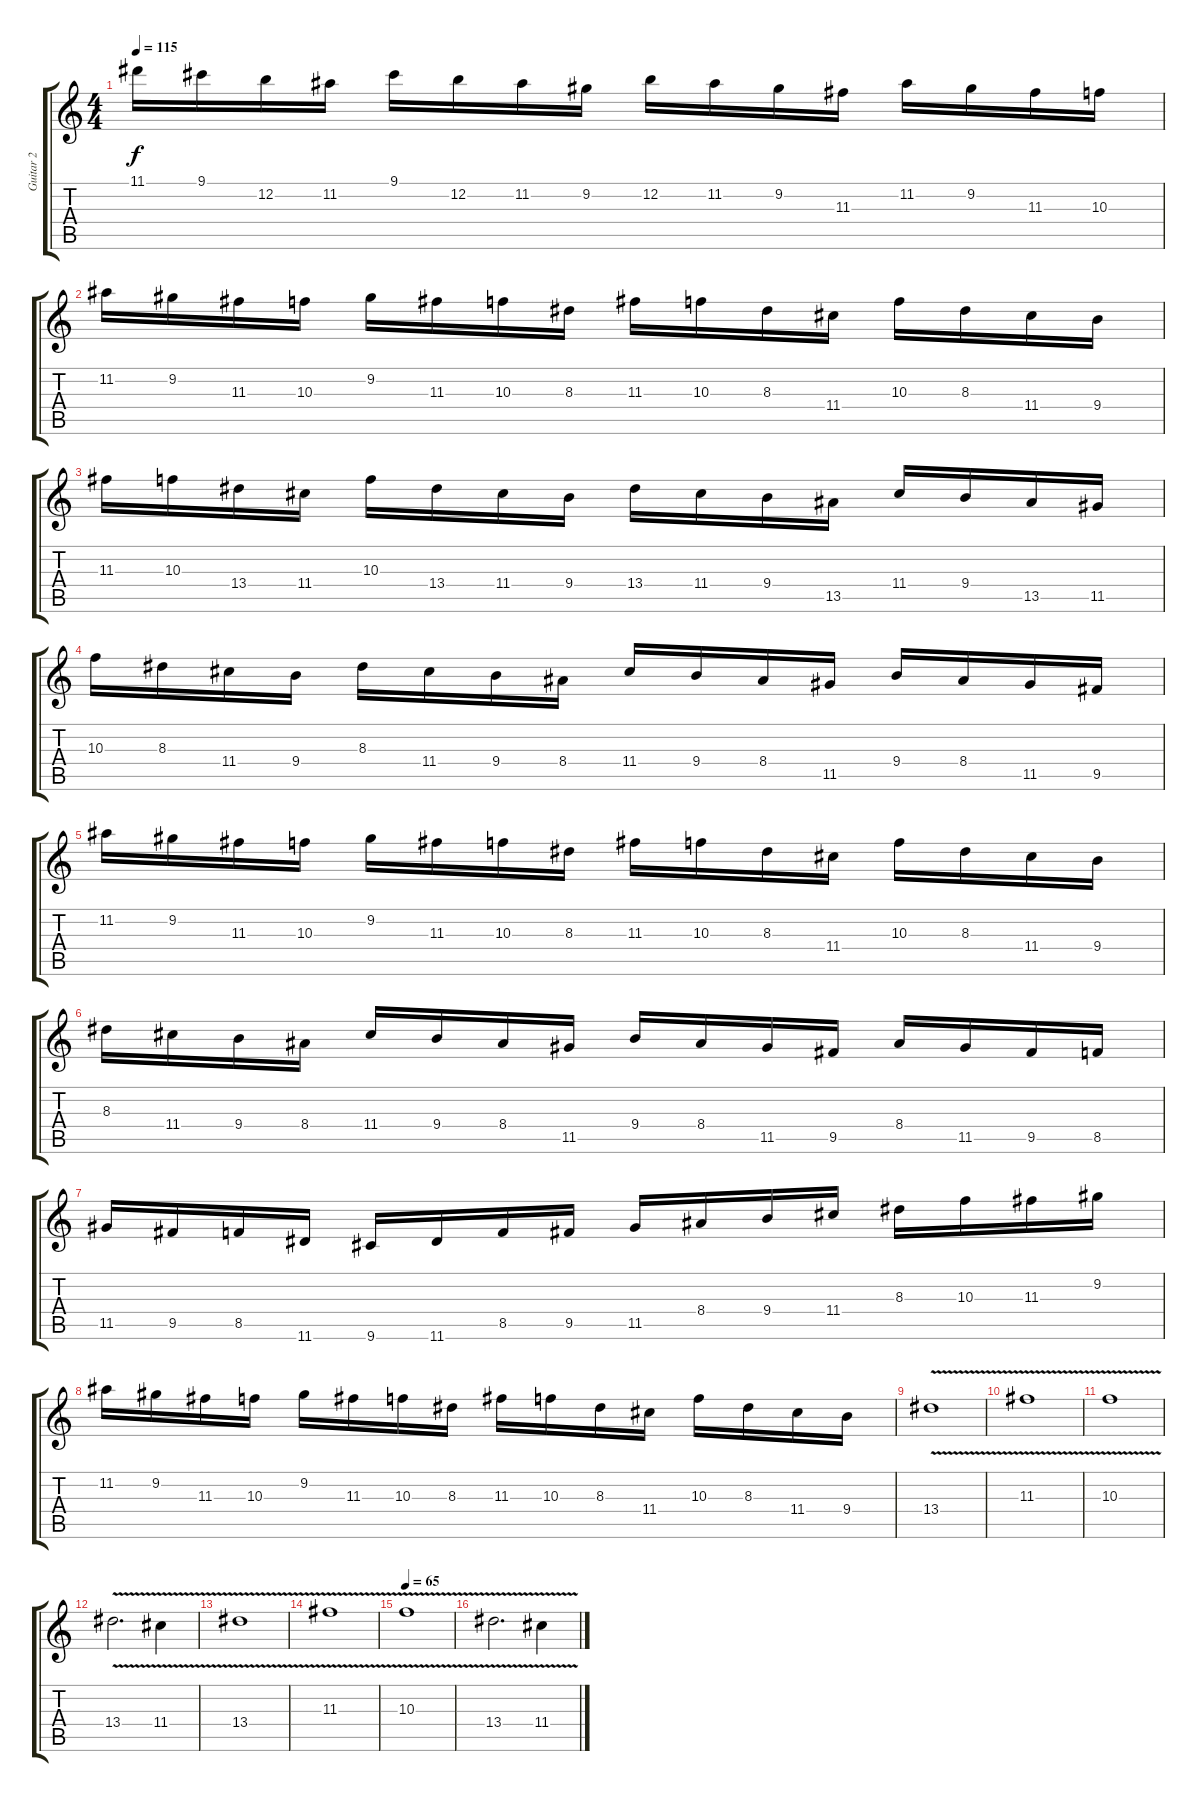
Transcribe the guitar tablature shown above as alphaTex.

\track ("Guitar 2" "Guitar 2") {instrument overdrivenguitar}
\staff {score tabs}
\tuning (E4 B3 G3 D3 A2 E2) {hide}
\ts (4 4)
\tempo 115
\clef g2
\ks c
11.1.16{dy f} 9.1.16 12.2.16 11.2.16 9.1.16 12.2.16 11.2.16 9.2.16 12.2.16 11.2.16 9.2.16 11.3.16 11.2.16 9.2.16 11.3.16 10.3.16 |
11.2.16 9.2.16 11.3.16 10.3.16 9.2.16 11.3.16 10.3.16 8.3.16 11.3.16 10.3.16 8.3.16 11.4.16 10.3.16 8.3.16 11.4.16 9.4.16 |
11.3.16 10.3.16 13.4.16 11.4.16 10.3.16 13.4.16 11.4.16 9.4.16 13.4.16 11.4.16 9.4.16 13.5.16 11.4.16 9.4.16 13.5.16 11.5.16 |
10.3.16 8.3.16 11.4.16 9.4.16 8.3.16 11.4.16 9.4.16 8.4.16 11.4.16 9.4.16 8.4.16 11.5.16 9.4.16 8.4.16 11.5.16 9.5.16 |
11.2.16 9.2.16 11.3.16 10.3.16 9.2.16 11.3.16 10.3.16 8.3.16 11.3.16 10.3.16 8.3.16 11.4.16 10.3.16 8.3.16 11.4.16 9.4.16 |
8.3.16 11.4.16 9.4.16 8.4.16 11.4.16 9.4.16 8.4.16 11.5.16 9.4.16 8.4.16 11.5.16 9.5.16 8.4.16 11.5.16 9.5.16 8.5.16 |
11.5.16 9.5.16 8.5.16 11.6.16 9.6.16 11.6.16 8.5.16 9.5.16 11.5.16 8.4.16 9.4.16 11.4.16 8.3.16 10.3.16 11.3.16 9.2.16 |
11.2.16 9.2.16 11.3.16 10.3.16 9.2.16 11.3.16 10.3.16 8.3.16 11.3.16 10.3.16 8.3.16 11.4.16 10.3.16 8.3.16 11.4.16 9.4.16 |
13.4{v}.1 |
11.3{v}.1 |
10.3{v}.1 |
13.4{v}.2{d} 11.4{v}.4 |
13.4{v}.1 |
11.3{v}.1 |
\tempo 65
10.3{v}.1 |
13.4{v}.2{d} 11.4{v}.4
